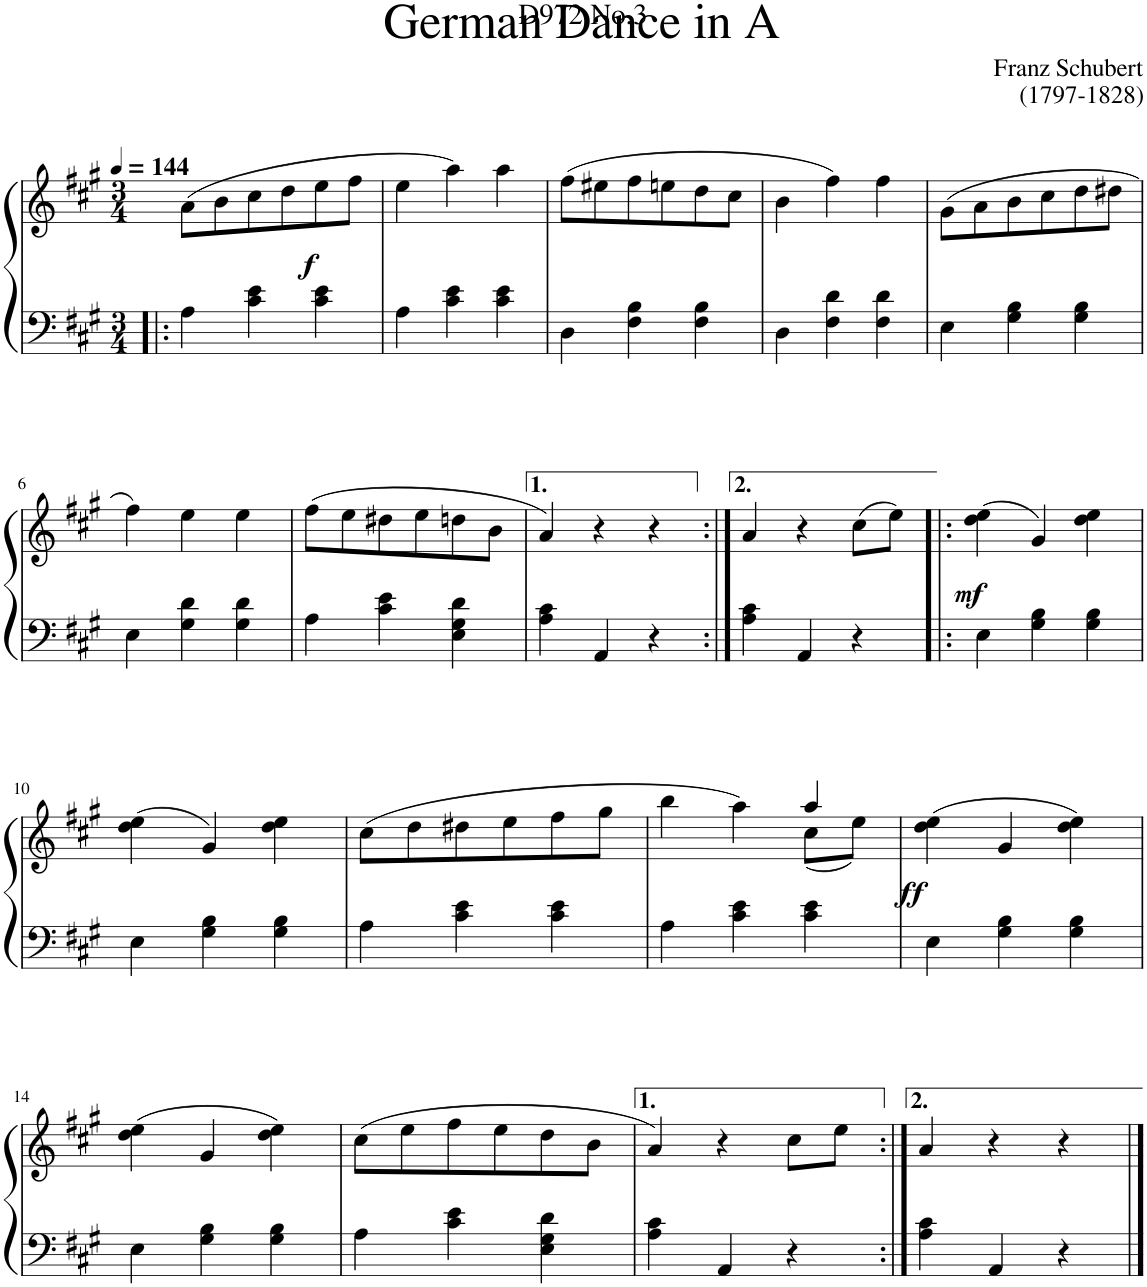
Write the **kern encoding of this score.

**kern	**kern	**dynam
*part1	*part1	*part1
*staff2	*staff1	*staff1/2
*I"Piano	*	*
*I'Pno	*	*
*clefF4	*clefG2	*
*k[f#c#g#]	*k[f#c#g#]	*
*M3/4	*M3/4	*
*MM144	*MM144	*
=1!|:	=1!|:	=1!|:
!	!	!LO:DY:b
4A\	(8a\L	f
.	8b\	.
4c#\ 4e\	8cc#\	.
.	8dd\	.
4c#\ 4e\	8ee\	.
.	8ff#\J	.
=2	=2	=2
4A\	4ee\	.
4c#\ 4e\	4aa\)	.
4c#\ 4e\	4aa\	.
=3	=3	=3
4D\	(8ff#\L	.
.	8ee#X\	.
4F#\ 4B\	8ff#\	.
.	8een\	.
4F#\ 4B\	8dd\	.
.	8cc#\J	.
=4	=4	=4
4D\	4b\	.
4F#\ 4d\	4ff#\)	.
4F#\ 4d\	4ff#\	.
=5	=5	=5
4E\	(8g#\L	.
.	8a\	.
4G#\ 4B\	8b\	.
.	8cc#\	.
4G#\ 4B\	8dd\	.
.	8dd#X\J	.
!!LO:LB:g=z
=6	=6	=6
4E\	4ff#\)	.
4G#\ 4d\	4ee\	.
4G#\ 4d\	4ee\	.
=7	=7	=7
4A\	(8ff#\L	.
.	8ee\	.
4c#\ 4e\	8dd#X\	.
.	8ee\	.
4E\ 4G#\ 4d\	8ddn\	.
.	8b\J	.
=8	=8	=8
4A\ 4c#\	4a/)	.
4AA/	4r	.
4r	4r	.
=8X1:|!	=8X1:|!	=8X1:|!
4A\ 4c#\	4a/	.
4AA/	4r	.
!	!	!LO:DY:b
4r	(8cc#\L	mf
.	8ee\J)	.
=9!|:	=9!|:	=9!|:
4E\	(4dd\ 4ee\	.
4G#\ 4B\	4g#/)	.
4G#\ 4B\	4dd\ 4ee\	.
!!LO:LB:g=z
=10	=10	=10
4E\	(4dd\ 4ee\	.
4G#\ 4B\	4g#/)	.
4G#\ 4B\	4dd\ 4ee\	.
=11	=11	=11
4A\	(8cc#\L	.
.	8dd\	.
4c#\ 4e\	8dd#X\	.
.	8ee\	.
4c#\ 4e\	8ff#\	.
.	8gg#\J	.
=12	=12	=12
*	*^	*
4A\	4bb\	2ryy	.
4c#\ 4e\	4aa\)	.	.
!	!	!	!LO:DY:b
4c#\ 4e\	4aa/	(8cc#\L	ff
.	.	8ee\J)	.
*	*v	*v	*
=13	=13	=13
4E\	(4dd\ 4ee\	.
4G#\ 4B\	4g#/	.
4G#\ 4B\	4dd\ 4ee\)	.
!!LO:LB:g=z
=14	=14	=14
4E\	(4dd\ 4ee\	.
4G#\ 4B\	4g#/	.
4G#\ 4B\	4dd\ 4ee\)	.
=15	=15	=15
4A\	(8cc#\L	.
.	8ee\	.
4c#\ 4e\	8ff#\	.
.	8ee\	.
4E\ 4G#\ 4d\	8dd\	.
.	8b\J	.
=16	=16	=16
4A\ 4c#\	4a/)	.
4AA/	4r	.
4r	8cc#\L	.
.	8ee\J	.
=17:|!	=17:|!	=17:|!
4A\ 4c#\	4a/	.
4AA/	4r	.
4r	4r	.
==	==	==
*-	*-	*-
